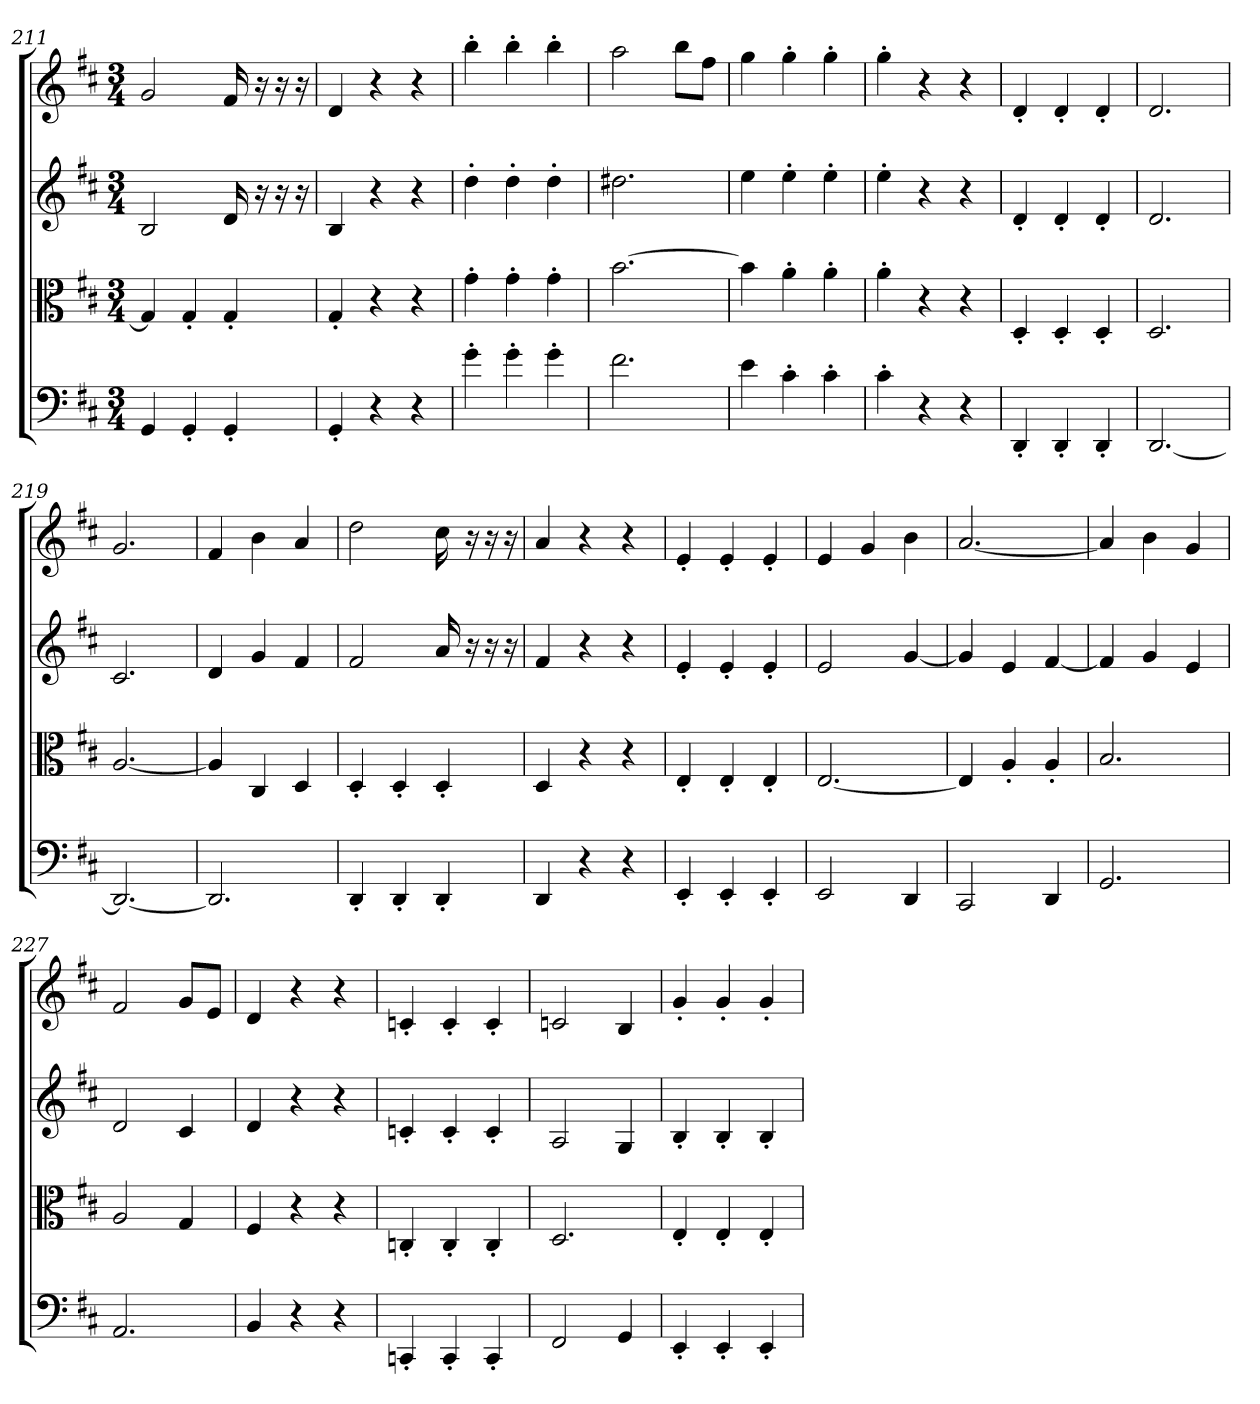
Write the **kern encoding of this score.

**kern	**kern	**kern	**kern
*part4	*part3	*part2	*part1
*staff4	*staff3	*staff2	*staff1
*clefF4	*clefC3	*clefG2	*clefG2
*k[f#c#]	*k[f#c#]	*k[f#c#]	*k[f#c#]
*D:	*D:	*D:	*D:
*M3/4	*M3/4	*M3/4	*M3/4
=211	=211	=211	=211
4GG/	4G/]	2B/	2g/
4GG'/	4G'/	.	.
4GG'/	4G'/	16d/	16f#/
.	.	16r	16r
.	.	16r	16r
.	.	16r	16r
=212	=212	=212	=212
4GG'/	4G'/	4B/	4d/
4r	4r	4r	4r
4r	4r	4r	4r
=213	=213	=213	=213
4g'\	4g'\	4dd'\	4bb'\
4g'\	4g'\	4dd'\	4bb'\
4g'\	4g'\	4dd'\	4bb'\
=214	=214	=214	=214
2.f#\	[2.b\	2.dd#X\	2aa\
.	.	.	8bb\L
.	.	.	8ff#\J
=215	=215	=215	=215
4e\	4b\]	4ee\	4gg\
4c#'\	4a'\	4ee'\	4gg'\
4c#'\	4a'\	4ee'\	4gg'\
=216	=216	=216	=216
4c#'\	4a'\	4ee'\	4gg'\
4r	4r	4r	4r
4r	4r	4r	4r
=217	=217	=217	=217
4DD'/	4D'/	4d'/	4d'/
4DD'/	4D'/	4d'/	4d'/
4DD'/	4D'/	4d'/	4d'/
=218	=218	=218	=218
[2.DD/	2.D/	2.d/	2.d/
=219	=219	=219	=219
2.DD/_	[2.A/	2.c#/	2.g/
=220	=220	=220	=220
2.DD/]	4A/]	4d/	4f#/
.	4C#/	4g/	4b\
.	4D/	4f#/	4a/
=221	=221	=221	=221
4DD'/	4D'/	2f#/	2dd\
4DD'/	4D'/	.	.
4DD'/	4D'/	16a/	16cc#\
.	.	16r	16r
.	.	16r	16r
.	.	16r	16r
=222	=222	=222	=222
4DD/	4D/	4f#/	4a/
4r	4r	4r	4r
4r	4r	4r	4r
=223	=223	=223	=223
4EE'/	4E'/	4e'/	4e'/
4EE'/	4E'/	4e'/	4e'/
4EE'/	4E'/	4e'/	4e'/
=224	=224	=224	=224
2EE/	[2.E/	2e/	4e/
.	.	.	4g/
4DD/	.	[4g/	4b\
=225	=225	=225	=225
2CC#/	4E/]	4g/]	[2.a/
.	4A'/	4e/	.
4DD/	4A'/	[4f#/	.
=226	=226	=226	=226
2.GG/	2.B/	4f#/]	4a/]
.	.	4g/	4b\
.	.	4e/	4g/
=227	=227	=227	=227
2.AA/	2A/	2d/	2f#/
.	4G/	4c#/	8g/L
.	.	.	8e/J
=228	=228	=228	=228
4BB/	4F#/	4d/	4d/
4r	4r	4r	4r
4r	4r	4r	4r
=229	=229	=229	=229
4CCn'/	4Cn'/	4cn'/	4cn'/
4CC'/	4C'/	4c'/	4c'/
4CC'/	4C'/	4c'/	4c'/
=230	=230	=230	=230
2FF#/	2.D/	2A/	2cn/
4GG/	.	4G/	4B/
=231	=231	=231	=231
4EE'/	4E'/	4B'/	4g'/
4EE'/	4E'/	4B'/	4g'/
4EE'/	4E'/	4B'/	4g'/
=	=	=	=
*-	*-	*-	*-
